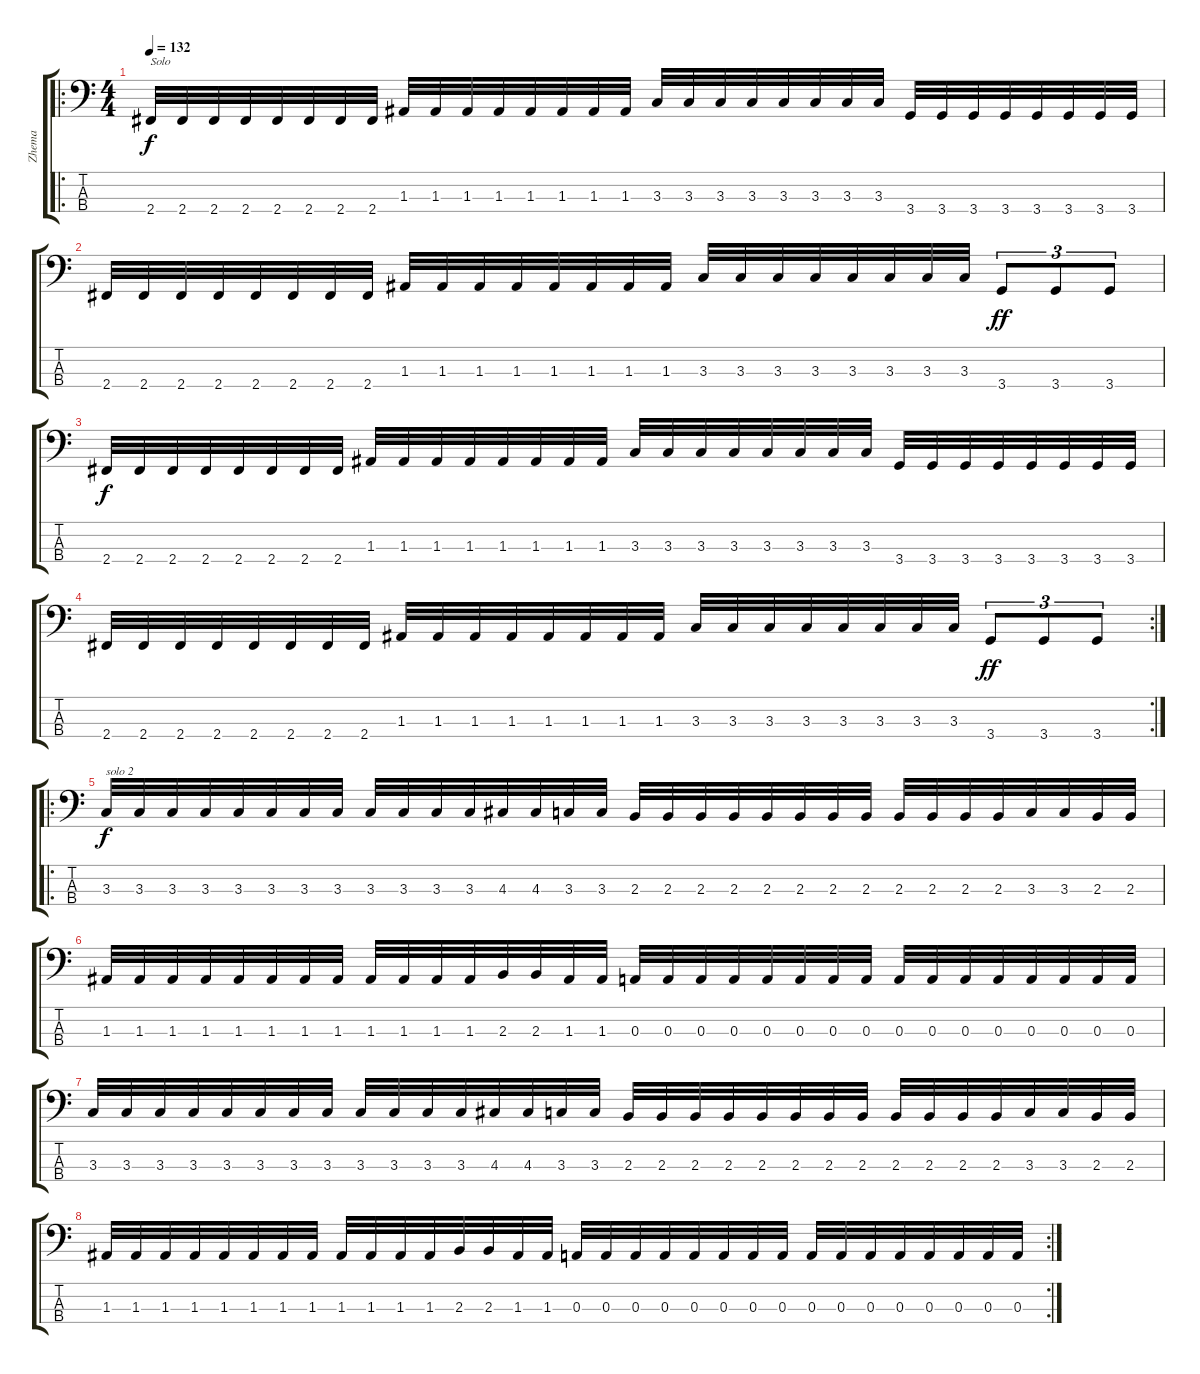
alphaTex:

\track ("Zhema" "Zhema") {instrument electricbasspick}
\staff {score tabs}
\tuning (G2 D2 A1 E1) {hide}
\ro
\ts (4 4)
\tempo 132
\clef f4
\ks c
2.4.32{txt "Solo" dy f} 2.4.32 2.4.32 2.4.32 2.4.32 2.4.32 2.4.32 2.4.32 1.3.32 1.3.32 1.3.32 1.3.32 1.3.32 1.3.32 1.3.32 1.3.32 3.3.32 3.3.32 3.3.32 3.3.32 3.3.32 3.3.32 3.3.32 3.3.32 3.4.32 3.4.32 3.4.32 3.4.32 3.4.32 3.4.32 3.4.32 3.4.32 |
2.4.32 2.4.32 2.4.32 2.4.32 2.4.32 2.4.32 2.4.32 2.4.32 1.3.32 1.3.32 1.3.32 1.3.32 1.3.32 1.3.32 1.3.32 1.3.32 3.3.32 3.3.32 3.3.32 3.3.32 3.3.32 3.3.32 3.3.32 3.3.32 3.4.8{tu (3 2) dy ff} 3.4.8{tu (3 2)} 3.4.8{tu (3 2)} |
2.4.32{dy f} 2.4.32 2.4.32 2.4.32 2.4.32 2.4.32 2.4.32 2.4.32 1.3.32 1.3.32 1.3.32 1.3.32 1.3.32 1.3.32 1.3.32 1.3.32 3.3.32 3.3.32 3.3.32 3.3.32 3.3.32 3.3.32 3.3.32 3.3.32 3.4.32 3.4.32 3.4.32 3.4.32 3.4.32 3.4.32 3.4.32 3.4.32 |
\rc 2
2.4.32 2.4.32 2.4.32 2.4.32 2.4.32 2.4.32 2.4.32 2.4.32 1.3.32 1.3.32 1.3.32 1.3.32 1.3.32 1.3.32 1.3.32 1.3.32 3.3.32 3.3.32 3.3.32 3.3.32 3.3.32 3.3.32 3.3.32 3.3.32 3.4.8{tu (3 2) dy ff} 3.4.8{tu (3 2)} 3.4.8{tu (3 2)} |
\ro
3.3.32{txt "solo 2" dy f} 3.3.32 3.3.32 3.3.32 3.3.32 3.3.32 3.3.32 3.3.32 3.3.32 3.3.32 3.3.32 3.3.32 4.3.32 4.3.32 3.3.32 3.3.32 2.3.32 2.3.32 2.3.32 2.3.32 2.3.32 2.3.32 2.3.32 2.3.32 2.3.32 2.3.32 2.3.32 2.3.32 3.3.32 3.3.32 2.3.32 2.3.32 |
1.3.32 1.3.32 1.3.32 1.3.32 1.3.32 1.3.32 1.3.32 1.3.32 1.3.32 1.3.32 1.3.32 1.3.32 2.3.32 2.3.32 1.3.32 1.3.32 0.3.32 0.3.32 0.3.32 0.3.32 0.3.32 0.3.32 0.3.32 0.3.32 0.3.32 0.3.32 0.3.32 0.3.32 0.3.32 0.3.32 0.3.32 0.3.32 |
3.3.32 3.3.32 3.3.32 3.3.32 3.3.32 3.3.32 3.3.32 3.3.32 3.3.32 3.3.32 3.3.32 3.3.32 4.3.32 4.3.32 3.3.32 3.3.32 2.3.32 2.3.32 2.3.32 2.3.32 2.3.32 2.3.32 2.3.32 2.3.32 2.3.32 2.3.32 2.3.32 2.3.32 3.3.32 3.3.32 2.3.32 2.3.32 |
\rc 2
1.3.32 1.3.32 1.3.32 1.3.32 1.3.32 1.3.32 1.3.32 1.3.32 1.3.32 1.3.32 1.3.32 1.3.32 2.3.32 2.3.32 1.3.32 1.3.32 0.3.32 0.3.32 0.3.32 0.3.32 0.3.32 0.3.32 0.3.32 0.3.32 0.3.32 0.3.32 0.3.32 0.3.32 0.3.32 0.3.32 0.3.32 0.3.32
